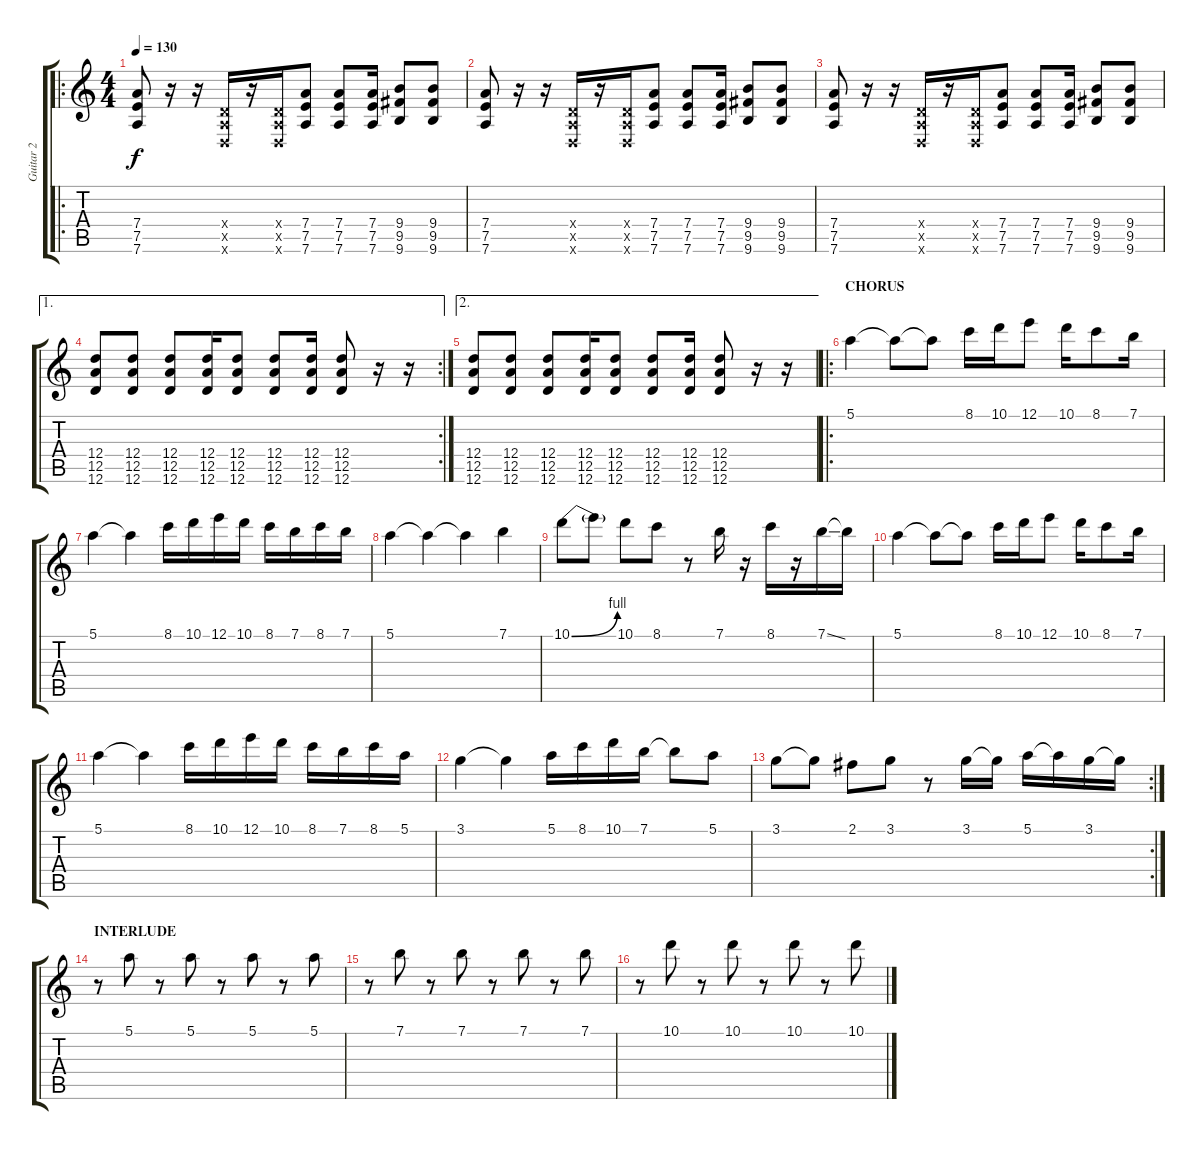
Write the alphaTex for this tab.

\track ("Guitar 2" "Guitar 2") {instrument electricguitarjazz}
\staff {score tabs}
\tuning (E4 B3 G3 D3 A2 D2) {hide}
\ro
\ts (4 4)
\tempo 130
\clef g2
\ks c
(7.4 7.5 7.6).8{dy f volume 14 instrument electricguitarjazz} r.16 r.16 (0.4{x} 0.5{x} 0.6{x}).16 r.16 (0.4{x} 0.5{x} 0.6{x}).16 (7.4 7.5 7.6).8 (7.4 7.5 7.6).8 (7.4 7.5 7.6).16 (9.4 9.5 9.6).8 (9.4 9.5 9.6).8 |
(7.4 7.5 7.6).8 r.16 r.16 (0.4{x} 0.5{x} 0.6{x}).16 r.16 (0.4{x} 0.5{x} 0.6{x}).16 (7.4 7.5 7.6).8 (7.4 7.5 7.6).8 (7.4 7.5 7.6).16 (9.4 9.5 9.6).8 (9.4 9.5 9.6).8 |
(7.4 7.5 7.6).8 r.16 r.16 (0.4{x} 0.5{x} 0.6{x}).16 r.16 (0.4{x} 0.5{x} 0.6{x}).16 (7.4 7.5 7.6).8 (7.4 7.5 7.6).8 (7.4 7.5 7.6).16 (9.4 9.5 9.6).8 (9.4 9.5 9.6).8 |
\ae 1
\rc 2
(12.4 12.5 12.6).8 (12.4 12.5 12.6).8 (12.4 12.5 12.6).8 (12.4 12.5 12.6).16 (12.4 12.5 12.6).8 (12.4 12.5 12.6).8 (12.4 12.5 12.6).16 (12.4 12.5 12.6).8 r.16 r.16 |
\ae 2
(12.4 12.5 12.6).8 (12.4 12.5 12.6).8 (12.4 12.5 12.6).8 (12.4 12.5 12.6).16 (12.4 12.5 12.6).8 (12.4 12.5 12.6).8 (12.4 12.5 12.6).16 (12.4 12.5 12.6).8 r.16 r.16 |
\ro
\section ("" "CHORUS")
5.1.4{volume 13 balance 8 instrument electricguitarjazz} 5.1{t}.8 5.1{t}.8 8.1.16 10.1.16 12.1.8 10.1.16 8.1.8 7.1.16 |
5.1.4 5.1{t}.4 8.1.16 10.1.16 12.1.16 10.1.16 8.1.16 7.1.16 8.1.16 7.1.16 |
5.1.4 5.1{t}.4 5.1{t}.4 7.1.4 |
10.1{be (bend 0 0 60 4)}.8 10.1{t}.8 10.1.8 8.1.8 r.8 7.1.16 r.16 8.1.16 r.16 7.1{ss}.16 7.1{t}.16 |
5.1.4 5.1{t}.8 5.1{t}.8 8.1.16 10.1.16 12.1.8 10.1.16 8.1.8 7.1.16 |
5.1.4 5.1{t}.4 8.1.16 10.1.16 12.1.16 10.1.16 8.1.16 7.1.16 8.1.16 5.1.16 |
3.1.4 3.1{t}.4 5.1.16 8.1.16 10.1.16 7.1.16 7.1{t}.8 5.1.8 |
\rc 2
3.1.8 3.1{t}.8 2.1.8 3.1.8 r.8 3.1.16 3.1{t}.16 5.1.16 5.1{t}.16 3.1.16 3.1{t}.16 |
\section ("" "INTERLUDE")
r.8{volume 13 instrument electricguitarjazz} 5.1.8 r.8 5.1.8 r.8 5.1.8 r.8 5.1.8 |
r.8{volume 13 instrument electricguitarjazz} 7.1.8 r.8 7.1.8 r.8 7.1.8 r.8 7.1.8 |
r.8{volume 13 instrument electricguitarjazz} 10.1.8 r.8 10.1.8 r.8 10.1.8 r.8 10.1.8
